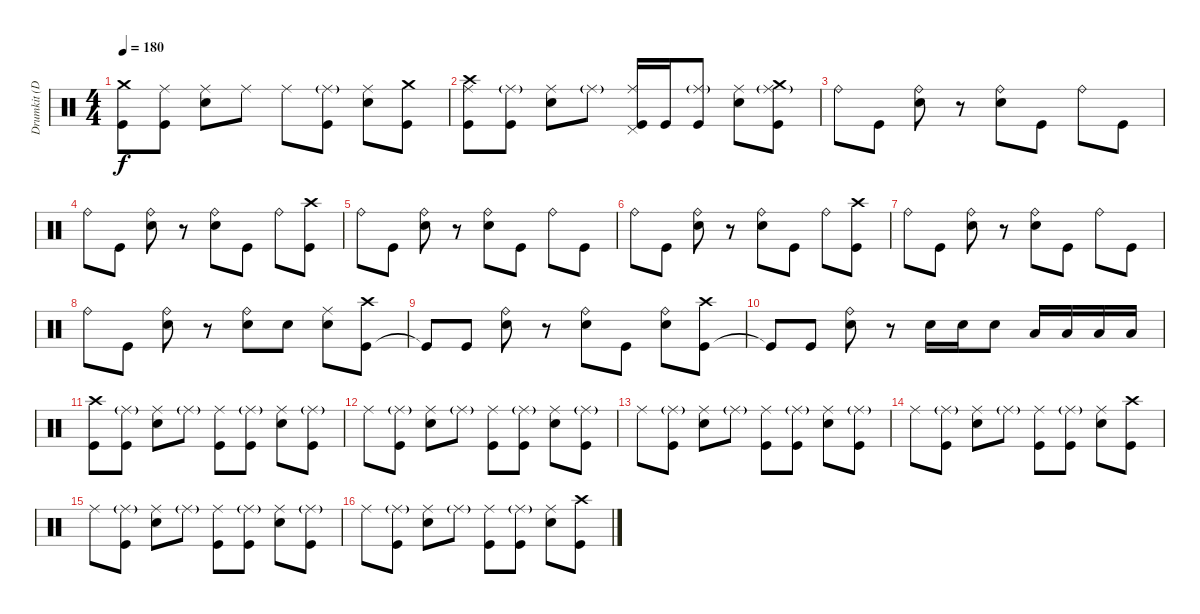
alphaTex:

\track ("Drumkit (DeGrasso)" "Drumkit (D") {instrument percussion}
\staff {score}
\articulation defaults
\ts (4 4)
\tempo 180
\clef neutral
\ks c
("Crash medium (hit)" "Kick (hit)").8{dy f} ("Ride (middle)" "Kick (hit)").8 ("Ride (middle)" "Snare (hit) 2").8 "Ride (middle)".8 "Ride (middle)".8 ("Kick (hit)" "Ride (middle)"{g}).8 ("Snare (hit) 2" "Ride (middle)").8 ("Kick (hit)" "Crash medium (hit)").8 |
("Ride (middle)" "Crash high (hit)" "Kick (hit)").8 ("Kick (hit)" "Ride (middle)"{g}).8 ("Snare (hit) 2" "Ride (middle)").8 "Ride (middle)"{g}.8 ("Ride (middle)" "Pedal Hi-Hat (hit)" "Kick (hit)").16 "Kick (hit)".16 ("Kick (hit)" "Ride (middle)"{g}).8 ("Snare (hit) 2" "Ride (middle)").8 ("Kick (hit)" "Ride (middle)"{g} "Crash medium (hit)").8 |
"Ride (bell)".8 "Kick (hit)".8 ("Snare (hit) 2" "Ride (bell)").8 r.8 ("Snare (hit) 2" "Ride (bell)").8 "Kick (hit)".8 "Ride (bell)".8 "Kick (hit)".8 |
"Ride (bell)".8 "Kick (hit)".8 ("Snare (hit) 2" "Ride (bell)").8 r.8 ("Snare (hit) 2" "Ride (bell)").8 "Kick (hit)".8 "Ride (bell)".8 ("Kick (hit)" "Crash high (hit)").8 |
"Ride (bell)".8 "Kick (hit)".8 ("Snare (hit) 2" "Ride (bell)").8 r.8 ("Snare (hit) 2" "Ride (bell)").8 "Kick (hit)".8 "Ride (bell)".8 "Kick (hit)".8 |
"Ride (bell)".8 "Kick (hit)".8 ("Snare (hit) 2" "Ride (bell)").8 r.8 ("Snare (hit) 2" "Ride (bell)").8 "Kick (hit)".8 "Ride (bell)".8 ("Kick (hit)" "Crash high (hit)").8 |
"Ride (bell)".8 "Kick (hit)".8 ("Snare (hit) 2" "Ride (bell)").8 r.8 ("Snare (hit) 2" "Ride (bell)").8 "Kick (hit)".8 "Ride (bell)".8 "Kick (hit)".8 |
"Ride (bell)".8 "Kick (hit)".8 ("Snare (hit) 2" "Ride (bell)").8 r.8 ("Snare (hit) 2" "Ride (bell)").8 "Snare (hit) 2".8 ("Ride (middle)" "Snare (hit) 2").8 ("Kick (hit)" "Crash high (hit)").8 |
"Kick (hit)"{t}.8 "Kick (hit)".8 ("Snare (hit) 2" "Ride (bell)").8 r.8 ("Snare (hit) 2" "Ride (bell)").8 "Kick (hit)".8 ("Snare (hit) 2" "Ride (bell)").8 ("Kick (hit)" "Crash high (hit)").8 |
"Kick (hit)"{t}.8 "Kick (hit)".8 ("Snare (hit) 2" "Ride (bell)").8 r.8 "Snare (hit) 2".16 "Snare (hit) 2".16 "Snare (hit) 2".8 "Low Tom (hit)".16 "Low Tom (hit)".16 "Low Tom (hit)".16 "Low Tom (hit)".16 |
("Kick (hit)" "Crash high (hit)").8 ("Kick (hit)" "Ride (middle)"{g}).8 ("Snare (hit) 2" "Ride (middle)").8 "Ride (middle)"{g}.8 ("Ride (middle)" "Kick (hit)").8 ("Kick (hit)" "Ride (middle)"{g}).8 ("Snare (hit) 2" "Ride (middle)").8 ("Kick (hit)" "Ride (middle)"{g}).8 |
"Ride (middle)".8 ("Kick (hit)" "Ride (middle)"{g}).8 ("Snare (hit) 2" "Ride (middle)").8 "Ride (middle)"{g}.8 ("Ride (middle)" "Kick (hit)").8 ("Kick (hit)" "Ride (middle)"{g}).8 ("Snare (hit) 2" "Ride (middle)").8 ("Kick (hit)" "Ride (middle)"{g}).8 |
"Ride (middle)".8 ("Kick (hit)" "Ride (middle)"{g}).8 ("Snare (hit) 2" "Ride (middle)").8 "Ride (middle)"{g}.8 ("Ride (middle)" "Kick (hit)").8 ("Kick (hit)" "Ride (middle)"{g}).8 ("Snare (hit) 2" "Ride (middle)").8 ("Kick (hit)" "Ride (middle)"{g}).8 |
"Ride (middle)".8 ("Kick (hit)" "Ride (middle)"{g}).8 ("Snare (hit) 2" "Ride (middle)").8 "Ride (middle)"{g}.8 ("Ride (middle)" "Kick (hit)").8 ("Kick (hit)" "Ride (middle)"{g}).8 ("Snare (hit) 2" "Ride (middle)").8 ("Kick (hit)" "Crash high (hit)").8 |
"Ride (middle)".8 ("Kick (hit)" "Ride (middle)"{g}).8 ("Snare (hit) 2" "Ride (middle)").8 "Ride (middle)"{g}.8 ("Ride (middle)" "Kick (hit)").8 ("Kick (hit)" "Ride (middle)"{g}).8 ("Snare (hit) 2" "Ride (middle)").8 ("Kick (hit)" "Ride (middle)"{g}).8 |
"Ride (middle)".8 ("Kick (hit)" "Ride (middle)"{g}).8 ("Snare (hit) 2" "Ride (middle)").8 "Ride (middle)"{g}.8 ("Ride (middle)" "Kick (hit)").8 ("Kick (hit)" "Ride (middle)"{g}).8 ("Snare (hit) 2" "Ride (middle)").8 ("Kick (hit)" "Crash high (hit)").8
